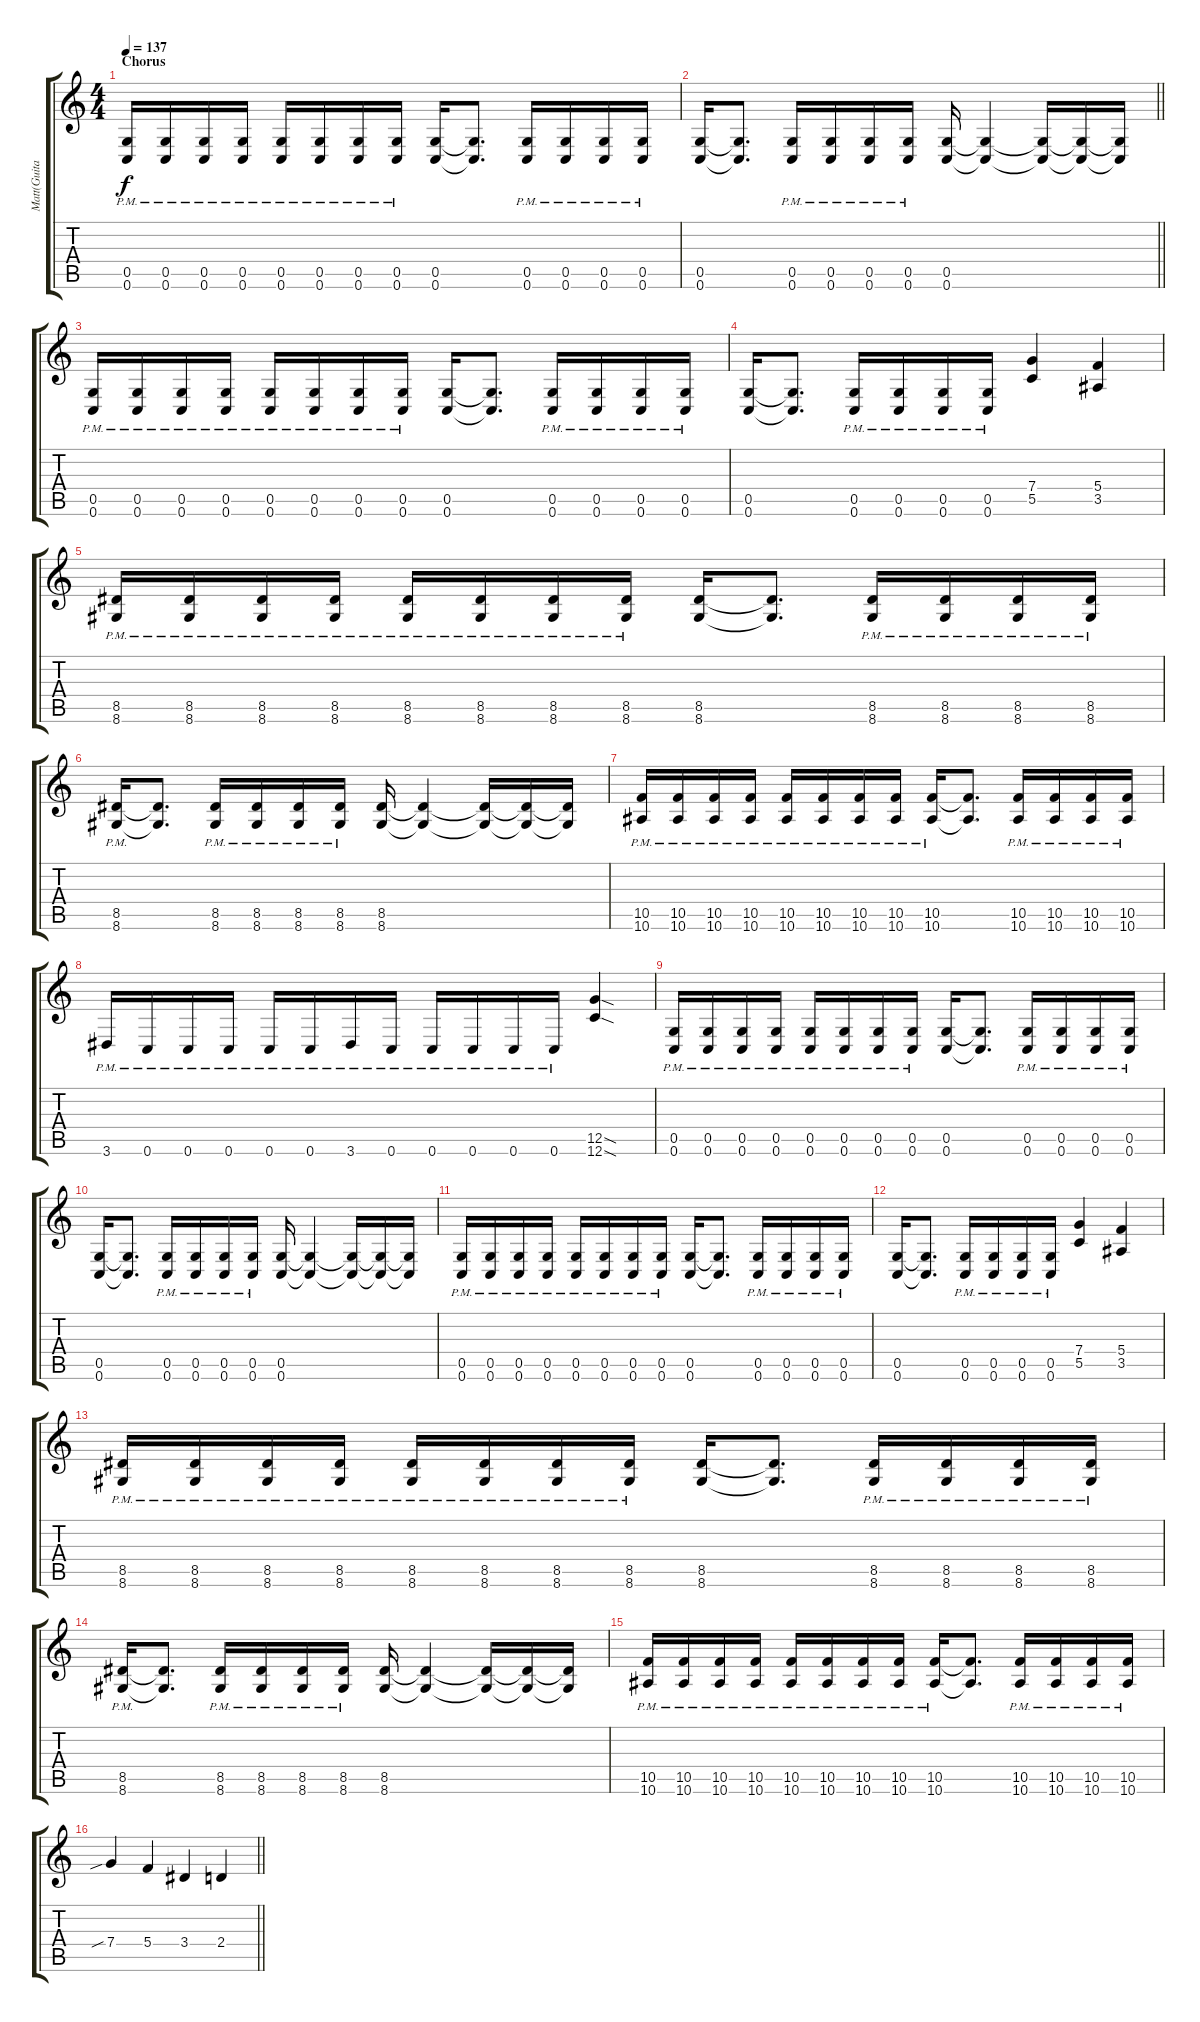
\track ("Matt(Guitar)" "Matt(Guita") {instrument distortionguitar}
\staff {score tabs}
\tuning (D4 A3 F3 C3 G2 C2) {hide}
\ts (4 4)
\section ("" "Chorus")
\tempo 137
\clef g2
\ks c
(0.5{pm} 0.6{pm}).16{dy f instrument distortionguitar} (0.5{pm} 0.6{pm}).16 (0.5{pm} 0.6{pm}).16 (0.5{pm} 0.6{pm}).16 (0.5{pm} 0.6{pm}).16 (0.5{pm} 0.6{pm}).16 (0.5{pm} 0.6{pm}).16 (0.5{pm} 0.6{pm}).16 (0.5 0.6).16 (0.5{t} 0.6{t}).8{d} (0.5{pm} 0.6{pm}).16 (0.5{pm} 0.6{pm}).16 (0.5{pm} 0.6{pm}).16 (0.5{pm} 0.6{pm}).16 |
\barLineRight lightlight
(0.5 0.6).16 (0.5{t} 0.6{t}).8{d} (0.5{pm} 0.6{pm}).16 (0.5{pm} 0.6{pm}).16 (0.5{pm} 0.6{pm}).16 (0.5{pm} 0.6{pm}).16 (0.5 0.6).16 (0.5{t} 0.6{t}).4 (0.5{t} 0.6{t}).16 (0.5{t} 0.6{t}).16 (0.5{t} 0.6{t}).16 |
\section ("" "")
(0.5{pm} 0.6{pm}).16 (0.5{pm} 0.6{pm}).16 (0.5{pm} 0.6{pm}).16 (0.5{pm} 0.6{pm}).16 (0.5{pm} 0.6{pm}).16 (0.5{pm} 0.6{pm}).16 (0.5{pm} 0.6{pm}).16 (0.5{pm} 0.6{pm}).16 (0.5 0.6).16 (0.5{t} 0.6{t}).8{d} (0.5{pm} 0.6{pm}).16 (0.5{pm} 0.6{pm}).16 (0.5{pm} 0.6{pm}).16 (0.5{pm} 0.6{pm}).16 |
(0.5 0.6).16 (0.5{t} 0.6{t}).8{d} (0.5{pm} 0.6{pm}).16 (0.5{pm} 0.6{pm}).16 (0.5{pm} 0.6{pm}).16 (0.5{pm} 0.6{pm}).16 (7.4 5.5).4 (5.4 3.5).4 |
(8.5{pm} 8.6{pm}).16 (8.5{pm} 8.6{pm}).16 (8.5{pm} 8.6{pm}).16 (8.5{pm} 8.6{pm}).16 (8.5{pm} 8.6{pm}).16 (8.5{pm} 8.6{pm}).16 (8.5{pm} 8.6{pm}).16 (8.5{pm} 8.6{pm}).16 (8.5 8.6).16 (8.5{t} 8.6{t}).8{d} (8.5{pm} 8.6{pm}).16 (8.5{pm} 8.6{pm}).16 (8.5{pm} 8.6{pm}).16 (8.5{pm} 8.6{pm}).16 |
(8.5{pm} 8.6{pm}).16 (8.5{t} 8.6{t}).8{d} (8.5{pm} 8.6{pm}).16 (8.5{pm} 8.6{pm}).16 (8.5{pm} 8.6{pm}).16 (8.5{pm} 8.6{pm}).16 (8.5 8.6).16 (8.5{t} 8.6{t}).4 (8.5{t} 8.6{t}).16 (8.5{t} 8.6{t}).16 (8.5{t} 8.6{t}).16 |
(10.5{pm} 10.6{pm}).16 (10.5{pm} 10.6{pm}).16 (10.5{pm} 10.6{pm}).16 (10.5{pm} 10.6{pm}).16 (10.5{pm} 10.6{pm}).16 (10.5{pm} 10.6{pm}).16 (10.5{pm} 10.6{pm}).16 (10.5{pm} 10.6{pm}).16 (10.5{pm} 10.6{pm}).16 (10.5{t} 10.6{t}).8{d} (10.5{pm} 10.6{pm}).16 (10.5{pm} 10.6{pm}).16 (10.5{pm} 10.6{pm}).16 (10.5{pm} 10.6{pm}).16 |
3.6{pm}.16 0.6{pm}.16 0.6{pm}.16 0.6{pm}.16 0.6{pm}.16 0.6{pm}.16 3.6{pm}.16 0.6{pm}.16 0.6{pm}.16 0.6{pm}.16 0.6{pm}.16 0.6{pm}.16 (12.5{sod} 12.6{sod}).4 |
(0.5{pm} 0.6{pm}).16{instrument distortionguitar} (0.5{pm} 0.6{pm}).16 (0.5{pm} 0.6{pm}).16 (0.5{pm} 0.6{pm}).16 (0.5{pm} 0.6{pm}).16 (0.5{pm} 0.6{pm}).16 (0.5{pm} 0.6{pm}).16 (0.5{pm} 0.6{pm}).16 (0.5 0.6).16 (0.5{t} 0.6{t}).8{d} (0.5{pm} 0.6{pm}).16 (0.5{pm} 0.6{pm}).16 (0.5{pm} 0.6{pm}).16 (0.5{pm} 0.6{pm}).16 |
(0.5 0.6).16 (0.5{t} 0.6{t}).8{d} (0.5{pm} 0.6{pm}).16 (0.5{pm} 0.6{pm}).16 (0.5{pm} 0.6{pm}).16 (0.5{pm} 0.6{pm}).16 (0.5 0.6).16 (0.5{t} 0.6{t}).4 (0.5{t} 0.6{t}).16 (0.5{t} 0.6{t}).16 (0.5{t} 0.6{t}).16 |
(0.5{pm} 0.6{pm}).16 (0.5{pm} 0.6{pm}).16 (0.5{pm} 0.6{pm}).16 (0.5{pm} 0.6{pm}).16 (0.5{pm} 0.6{pm}).16 (0.5{pm} 0.6{pm}).16 (0.5{pm} 0.6{pm}).16 (0.5{pm} 0.6{pm}).16 (0.5 0.6).16 (0.5{t} 0.6{t}).8{d} (0.5{pm} 0.6{pm}).16 (0.5{pm} 0.6{pm}).16 (0.5{pm} 0.6{pm}).16 (0.5{pm} 0.6{pm}).16 |
(0.5 0.6).16 (0.5{t} 0.6{t}).8{d} (0.5{pm} 0.6{pm}).16 (0.5{pm} 0.6{pm}).16 (0.5{pm} 0.6{pm}).16 (0.5{pm} 0.6{pm}).16 (7.4 5.5).4 (5.4 3.5).4 |
(8.5{pm} 8.6{pm}).16 (8.5{pm} 8.6{pm}).16 (8.5{pm} 8.6{pm}).16 (8.5{pm} 8.6{pm}).16 (8.5{pm} 8.6{pm}).16 (8.5{pm} 8.6{pm}).16 (8.5{pm} 8.6{pm}).16 (8.5{pm} 8.6{pm}).16 (8.5 8.6).16 (8.5{t} 8.6{t}).8{d} (8.5{pm} 8.6{pm}).16 (8.5{pm} 8.6{pm}).16 (8.5{pm} 8.6{pm}).16 (8.5{pm} 8.6{pm}).16 |
(8.5{pm} 8.6{pm}).16 (8.5{t} 8.6{t}).8{d} (8.5{pm} 8.6{pm}).16 (8.5{pm} 8.6{pm}).16 (8.5{pm} 8.6{pm}).16 (8.5{pm} 8.6{pm}).16 (8.5 8.6).16 (8.5{t} 8.6{t}).4 (8.5{t} 8.6{t}).16 (8.5{t} 8.6{t}).16 (8.5{t} 8.6{t}).16 |
(10.5{pm} 10.6{pm}).16 (10.5{pm} 10.6{pm}).16 (10.5{pm} 10.6{pm}).16 (10.5{pm} 10.6{pm}).16 (10.5{pm} 10.6{pm}).16 (10.5{pm} 10.6{pm}).16 (10.5{pm} 10.6{pm}).16 (10.5{pm} 10.6{pm}).16 (10.5{pm} 10.6{pm}).16 (10.5{t} 10.6{t}).8{d} (10.5{pm} 10.6{pm}).16 (10.5{pm} 10.6{pm}).16 (10.5{pm} 10.6{pm}).16 (10.5{pm} 10.6{pm}).16 |
\barLineRight lightlight
7.4{sib}.4 5.4.4 3.4.4 2.4.4
